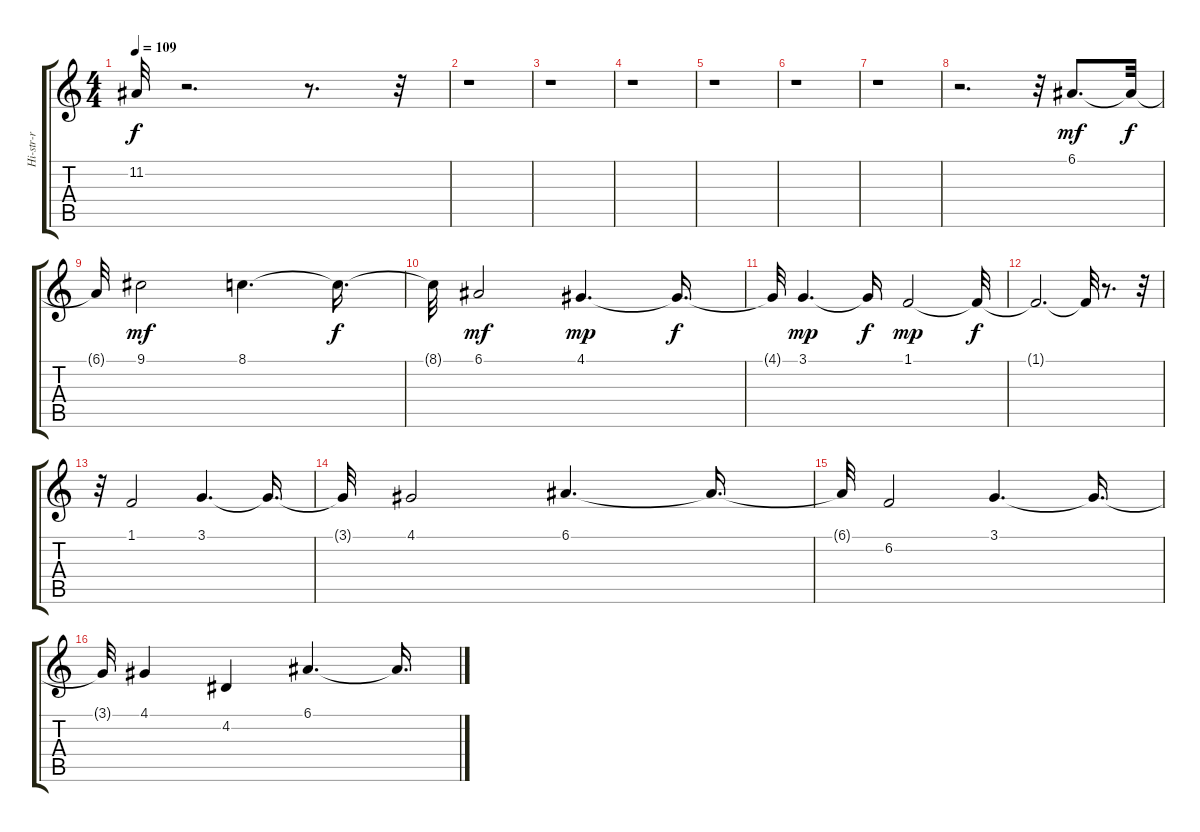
\track ("Hi-str-r" "Hi-str-r") {instrument stringensemble2}
\staff {score tabs}
\tuning (E4 B3 G3 D3 A2 E2) {hide}
\ts (4 4)
\tempo 109
\clef g2
\ks c
11.2{t}.32{dy f} r.2{d} r.8{d} r.32 |
r.1 |
r.1 |
r.1 |
r.1 |
r.1 |
r.1 |
r.2{d} r.32 6.1.8{d dy mf} 6.1{t}.32{dy f} |
6.1{t}.32 9.1.2{dy mf} 8.1.4{d} 8.1{t}.16{d dy f} |
8.1{t}.32 6.1.2{dy mf} 4.1.4{d dy mp} 4.1{t}.16{d dy f} |
4.1{t}.32 3.1.4{d dy mp} 3.1{t}.16{dy f} 1.1.2{dy mp} 1.1{t}.32{dy f} |
1.1{t}.2{d} 1.1{t}.32 r.8{d} r.32 |
r.32 1.1.2 3.1.4{d} 3.1{t}.16{d} |
3.1{t}.32 4.1.2 6.1.4{d} 6.1{t}.16{d} |
6.1{t}.32 6.2.2 3.1.4{d} 3.1{t}.16{d} |
3.1{t}.32 4.1.4 4.2.4 6.1.4{d} 6.1{t}.16{d}
